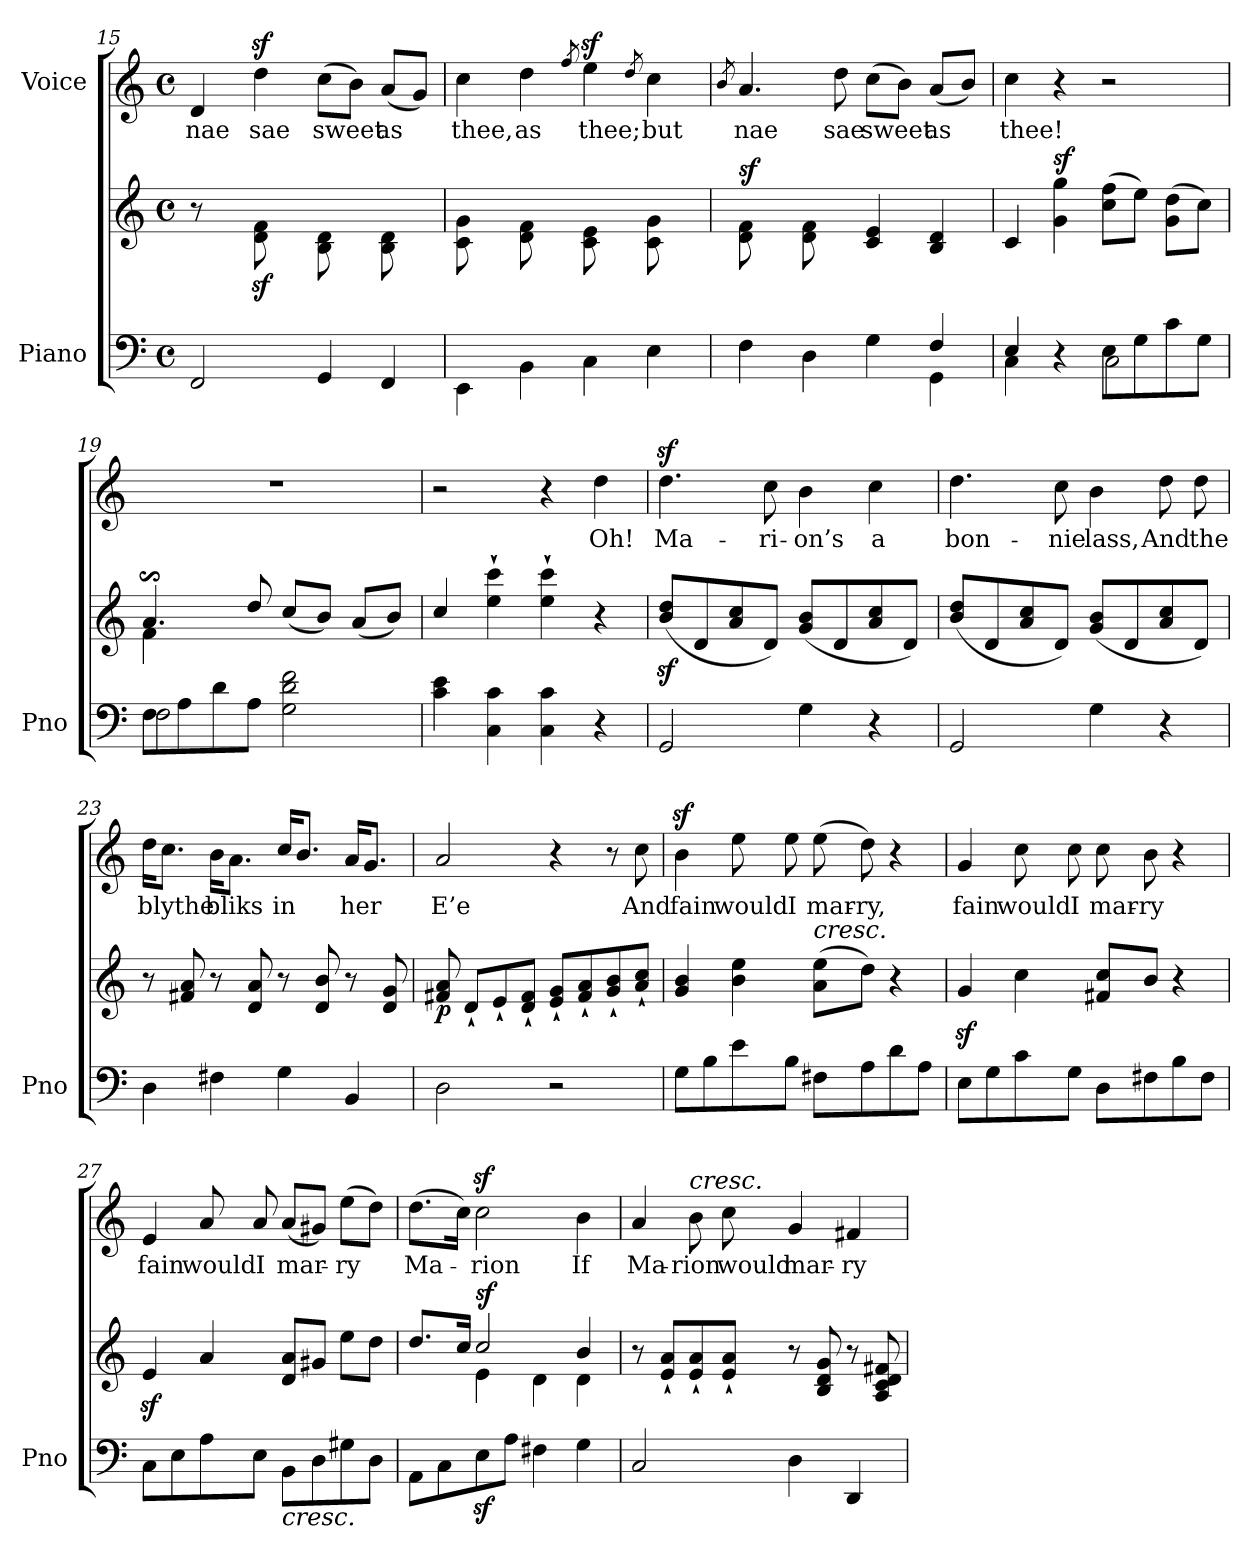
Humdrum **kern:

**kern	**kern	**dynam	**kern	**text
*part2	*part2	*part2	*part1	*part1
*staff3	*staff2	*staff2/3	*staff1	*staff1
*I"Piano	*	*	*I"Voice	*
*I'Pno	*	*	*	*
*clefF4	*clefG2	*	*clefG2	*
*k[]	*k[]	*	*k[]	*
*M4/4	*M4/4	*	*M4/4	*
*met(c)	*met(c)	*	*met(c)	*
=15	=15	=15	=15	=15
*^	*	*	*	*
!	!	!	!	!	!LO:LY:b
8ryy	2FF/	8r	.	4d/	nae
8A/L	.	8ryy	.	.	.
!	!	!	!	!	!LO:LY:b
8ryy	.	8d\z> 8f\z>	.	4ddz>\	sae
8A/J	.	8ryy	.	.	.
!	!	!	!	!	!LO:LY:b
8ryy	4GG/	8B\ 8d\L	.	(>8cc\L	sweet
8G/	.	8ryy	.	8b\J)	.
!	!	!	!	!	!LO:LY:b
8ryy	4FF/	8B\ 8d\	.	(<8a/L	as
8G/J	.	8ryy	.	8g/J)	.
=16	=16	=16	=16	=16	=16
!	!	!	!	!	!LO:LY:b
8ryy	4EE\	8c\ 8g\L	.	4cc\	thee,
8G/	.	8ryy	.	.	.
!	!	!	!	!	!LO:LY:b
8ryy	4BB\	8d\ 8f\	.	4dd\	as
8G/J	.	8ryy	.	.	.
.	.	.	.	8qff/	.
!	!	!	!	!	!LO:LY:b
8ryy	4C\	8c\ 8e\L	.	4eez>\	thee;
8G/	.	8ryy	.	.	.
.	.	.	.	8qdd/	.
!	!	!	!	!	!LO:LY:b
8ryy	4E\	8c\ 8g\	.	4cc\	but
8G/J	.	8ryy	.	.	.
*v	*v	*	*	*	*
!!LO:LB:g=z
=17	=17	=17	=17	=17
.	.	.	8qb/	.
*^	*^	*	*	*
*	*^	*	*	*	*	*
!	!	!	!	!	!LO:DY:a	!	!LO:LY:b
8ryy	2.ryy	4F\	8d\ 8f\L	2ryy	sf	4.a/	nae
8A/	.	.	8ryy	.	.	.	.
8ryy	.	4D\	8d\ 8f\	.	.	.	.
!	!	!	!	!	!	!	!LO:LY:b
8A/J	.	.	8ryy	.	.	8dd\	sae
!	!	!	!	!	!	!	!LO:LY:b
2ryy	.	4G\	4c/ 4e/	4ryy	.	(>8cc\L	sweet
.	.	.	.	.	.	8b\J)	.
!	!	!	!	!	!	!	!LO:LY:b
.	4F/	4GG\	4B/ 4d/	4ryy	.	(>8a/L	as
.	.	.	.	.	.	8b/J)	.
=18	=18	=18	=18	=18	=18	=18	=18
!	!	!	!	!	!	!	!LO:LY:b
4E/	4C\	2ryy	4c/	4ryy	.	4cc\	thee!
!	!	!	!	!	!LO:DY:a	!	!
2.ryy	4r	.	4g\ 4gg\	4ryy	sf	4r	.
.	8E\L	2C\	(>8cc\ 8ff\L	2ryy	.	2r	.
.	8G\	.	8ee\J)	.	.	.	.
.	8c\	.	(>8g\ 8dd\L	.	.	.	.
.	8G\J	.	8cc\J)	.	.	.	.
*	*v	*v	*	*	*	*	*
=19	=19	=19	=19	=19	=19	=19
!	!	!	!	!LO:DY:b	!	!
!	!	!	!	!LO:DY:n=1:a	!	!
8F\L	2F\	4.as$SS/	4f\	sf sf	1r	.
8A\	.	.	.	.	.	.
8d\	.	.	4ryy	.	.	.
8A\J	.	8dd/	.	.	.	.
2G\ 2d\ 2f\	2ryy	(>8cc/L	2ryy	.	.	.
.	.	8b/J)	.	.	.	.
.	.	(>8a/L	.	.	.	.
.	.	8b/J)	.	.	.	.
*v	*v	*	*	*	*	*
*	*v	*v	*	*	*
=20	=20	=20	=20	=20
4c\ 4e\	4cc/	.	2r	.
4C\ 4c\	4ee\` 4ccc\`	.	.	.
4C\ 4c\	4ee\` 4ccc\`	.	4r	.
!	!	!	!	!LO:LY:b
4r	4r	.	4dd\	Oh!
!!LO:PB:g=z
=21	=21	=21	=21	=21
!	!	!	!	!LO:LY:b
2GG/	(<8b/z> 8dd/z>L	.	4.ddz>\	Ma-
.	8d/	.	.	.
.	8a/ 8cc/	.	.	.
!	!	!	!	!LO:LY:b
.	8d/J)	.	8cc\	-ri-
!	!	!	!	!LO:LY:b
4G\	(<8g/ 8b/L	.	4b\	-on’s
.	8d/	.	.	.
!	!	!	!	!LO:LY:b
4r	8a/ 8cc/	.	4cc\	a
.	8d/J)	.	.	.
=22	=22	=22	=22	=22
!	!	!	!	!LO:LY:b
2GG/	(<8b/ 8dd/L	.	4.dd\	bon-
.	8d/	.	.	.
.	8a/ 8cc/	.	.	.
!	!	!	!	!LO:LY:b
.	8d/J)	.	8cc\	-nie
!	!	!	!	!LO:LY:b
4G\	(<8g/ 8b/L	.	4b\	lass,
.	8d/	.	.	.
!	!	!	!	!LO:LY:b
4r	8a/ 8cc/	.	8dd\	And
!	!	!	!	!LO:LY:b
.	8d/J)	.	8dd\	the
=23	=23	=23	=23	=23
!	!	!	!	!LO:LY:b
4D\	8r	.	16dd\KL	blythe
.	.	.	8.cc\J	.
.	8f#X/ 8a/	.	.	.
!	!	!	!	!LO:LY:b
4F#X\	8r	.	16b\KL	bliks
.	.	.	8.a\J	.
.	8d/ 8a/	.	.	.
!	!	!	!	!LO:LY:b
4G\	8r	.	16cc/KL	in
.	.	.	8.b/J	.
.	8d/ 8b/	.	.	.
!	!	!	!	!LO:LY:b
4BB/	8r	.	16a/KL	her
.	.	.	8.g/J	.
.	8d/ 8g/	.	.	.
=24	=24	=24	=24	=24
!	!	!LO:DY:b	!	!LO:LY:b
2D\	8f#X/ 8a/	p	2a/	E’e
.	8d`/L	.	.	.
.	8e`/	.	.	.
.	8d/` 8f#/`J	.	.	.
2r	8e/` 8g/`L	.	4r	.
.	8f#/` 8a/`	.	.	.
.	8g/` 8b/`	.	8r	.
!	!	!	!	!LO:LY:b
.	8a/` 8cc/`J	.	8cc\	And
=25	=25	=25	=25	=25
!	!	!	!	!LO:LY:b
8G\L	4g/ 4b/	.	4bz>\	fain
8B\	.	.	.	.
!	!	!	!	!LO:LY:b
8e\	4b\ 4ee\	.	8ee\	would
!	!	!	!	!LO:LY:b
8B\J	.	.	8ee\	I
!	!LO:TX:a:i:t=cresc.	!	!	!
!	!	!	!	!LO:LY:b
8F#X\L	(>8a\ 8ee\L	.	(>8ee\	mar-
!	!	!	!	!LO:LY:b
8A\	8dd\J)	.	8dd\)	-ry,
8d\	4r	.	4r	.
8A\J	.	.	.	.
!!LO:LB:g=z
=26	=26	=26	=26	=26
!	!	!	!	!LO:LY:b
8E\L	4gz>/	.	4g/	fain
8G\	.	.	.	.
!	!	!	!	!LO:LY:b
8c\	4cc\	.	8cc\	would
!	!	!	!	!LO:LY:b
8G\J	.	.	8cc\	I
!	!	!	!	!LO:LY:b
8D\L	8f#X/ 8cc/L	.	8cc\	mar-
!	!	!	!	!LO:LY:b
8F#X\	8b/J	.	8b\	-ry
8B\	4r	.	4r	.
8F#\J	.	.	.	.
=27	=27	=27	=27	=27
!	!	!	!	!LO:LY:b
8C\L	4ez>/	.	4e/	fain
8E\	.	.	.	.
!	!	!	!	!LO:LY:b
8A\	4a/	.	8a/	would
!	!	!	!	!LO:LY:b
8E\J	.	.	8a/	I
!LO:TX:b:i:t=cresc.	!	!	!	!
!	!	!	!	!LO:LY:b
8BB\L	8d/ 8a/L	.	(<8a/L	mar-
8D\	8g#X/J	.	8g#X/J)	.
!	!	!	!	!LO:LY:b
8G#X\	8ee\L	.	(>8ee\L	-ry
8D\J	8dd\J	.	8dd\J)	.
=28	=28	=28	=28	=28
*	*^	*	*	*
!	!	!	!	!	!LO:LY:b
8AA\L	8.dd/L	4ryy	.	(>8.dd\L	Ma-
8C\	.	.	.	.	.
.	16cc/Jk	.	.	16cc\Jk)	.
!	!	!	!LO:DY:a	!	!LO:LY:b
8Ez>\	2cc/	4e\	sf	2ccz>\	-rion
8A\J	.	.	.	.	.
4F#X\	.	4d\	.	.	.
!	!	!	!	!	!LO:LY:b
4G\	4b/	4d\	.	4b\	If
=29	=29	=29	=29	=29	=29
!	!	!	!	!	!LO:LY:b
*	*v	*v	*	*	*
2C/	8r	.	4a/	Ma-
.	8e/` 8a/`L	.	.	.
!	!	!	!LO:TX:a:i:t=cresc.	!
!	!	!	!	!LO:LY:b
.	8e/` 8a/`	.	8b\	-rion
!	!	!	!	!LO:LY:b
.	8e/` 8a/`J	.	8cc\	would
!	!	!	!	!LO:LY:b
4D\	8r	.	4g/	mar-
.	8B/ 8d/ 8g/	.	.	.
!	!	!	!	!LO:LY:b
4DD/	8r	.	4f#X/	-ry
.	8A/ 8c/ 8d/ 8f#X/	.	.	.
=	=	=	=	=
*-	*-	*-	*-	*-
